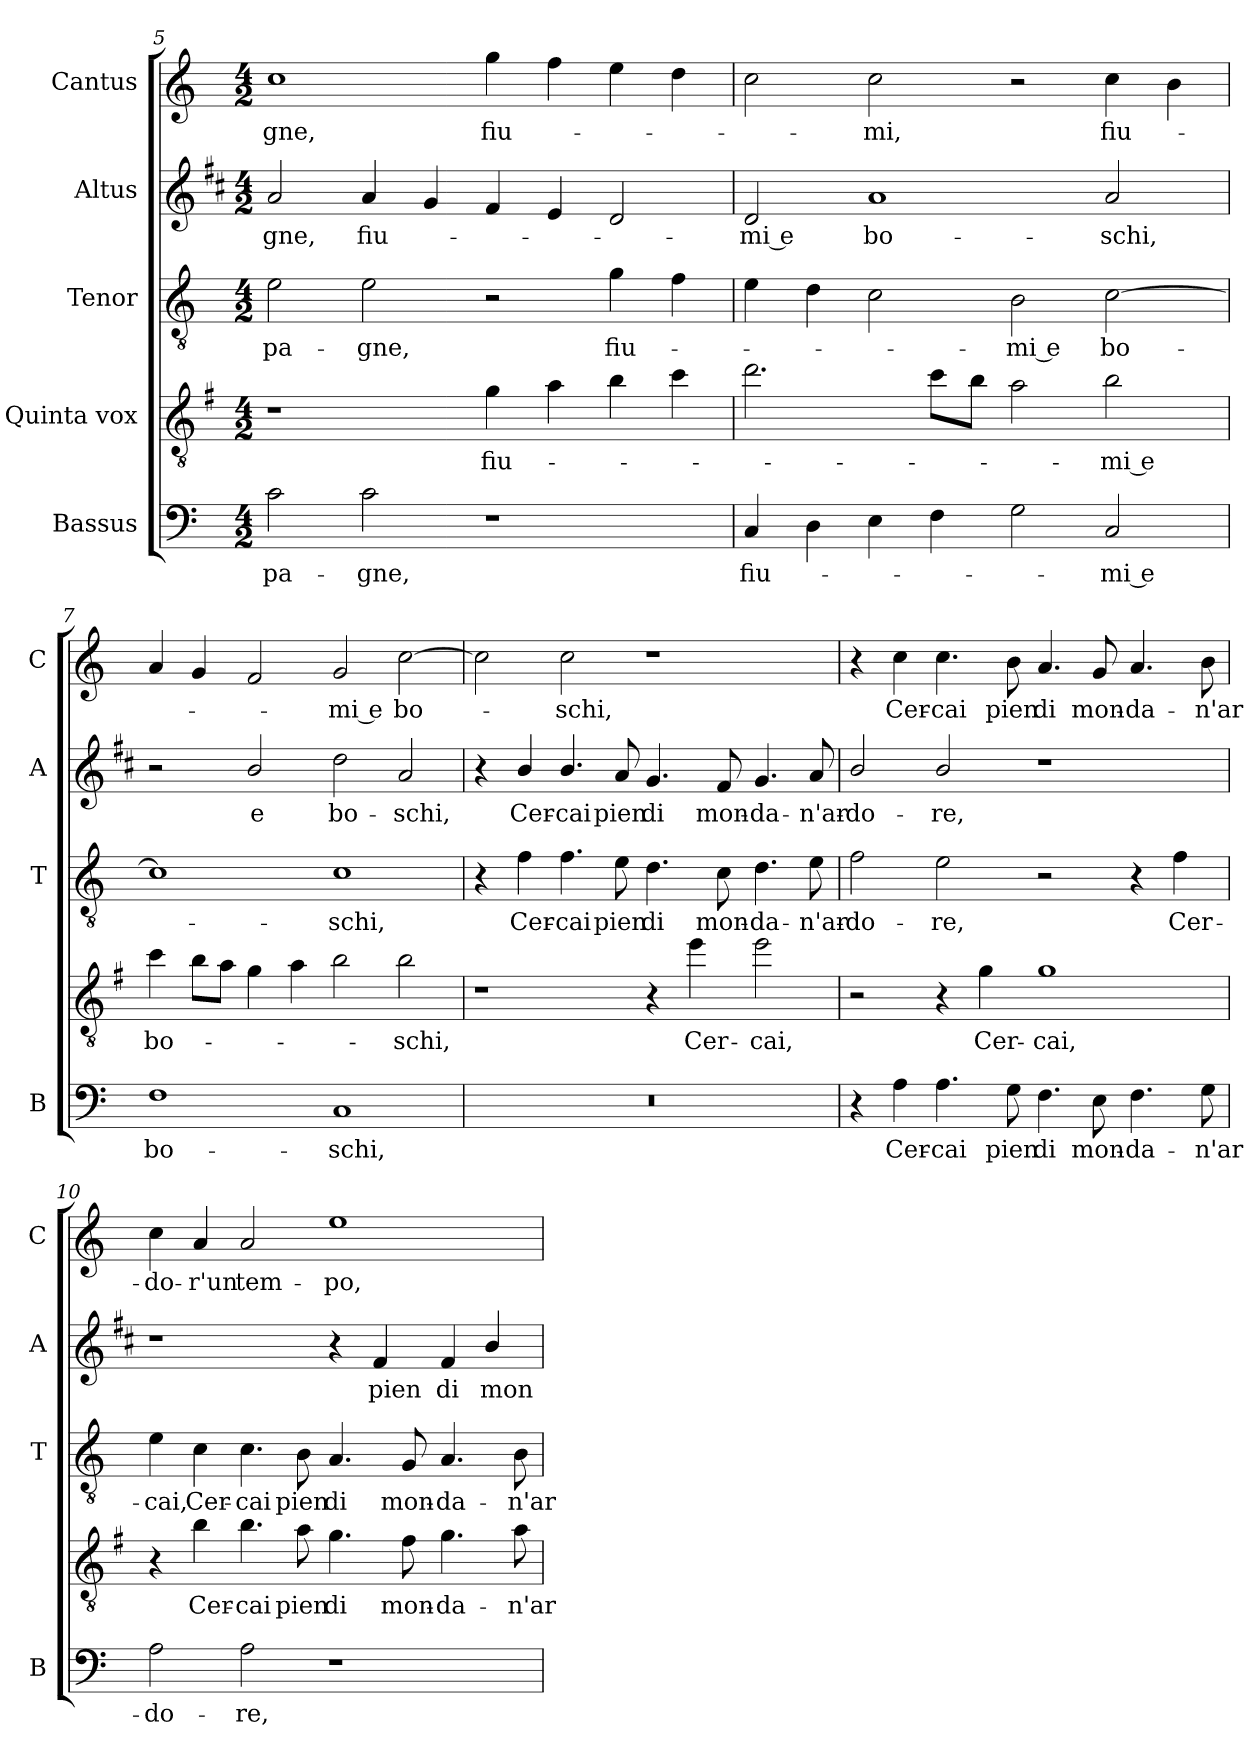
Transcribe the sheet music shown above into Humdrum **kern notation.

**kern	**text	**kern	**text	**kern	**text	**kern	**text	**kern	**text
*part5	*part5	*part4	*part4	*part3	*part3	*part2	*part2	*part1	*part1
*staff5	*staff5	*staff4	*staff4	*staff3	*staff3	*staff2	*staff2	*staff1	*staff1
*I"Bassus	*	*I"Quinta vox	*	*I"Tenor	*	*I"Altus	*	*I"Cantus	*
*I'B	*	*	*	*I'T	*	*I'A	*	*I'C	*
*clefF4	*	*clefGv2	*	*clefGv2	*	*clefG2	*	*clefG2	*
*	*	*ITrd4c7	*	*	*	*ITrd1c2	*	*	*
*k[]	*	*k[]	*	*k[]	*	*k[]	*	*k[]	*
*C:	*	*C:	*	*C:	*	*C:	*	*C:	*
*M4/2	*	*M4/2	*	*M4/2	*	*M4/2	*	*M4/2	*
=5	=5	=5	=5	=5	=5	=5	=5	=5	=5
!	!LO:LY:b	!	!	!	!LO:LY:b	!	!LO:LY:b	!	!LO:LY:b
2c\	-pa-	1r	.	2e\	-pa-	2g/	-gne,	1cc	-gne,
!	!LO:LY:b	!	!	!	!LO:LY:b	!	!LO:LY:b	!	!
2c\	-gne,	.	.	2e\	-gne,	4g/	fiu-	.	.
.	.	.	.	.	.	4f/	.	.	.
!	!	!	!LO:LY:b	!	!	!	!	!	!LO:LY:b
1r	.	4c\	fiu-	2r	.	4e/	.	4gg\	fiu-
.	.	4d\	.	.	.	4d/	.	4ff\	.
!	!	!	!	!	!LO:LY:b	!	!	!	!
.	.	4e\	.	4g\	fiu-	2c/	.	4ee\	.
.	.	4f\	.	4f\	.	.	.	4dd\	.
!!LO:LB:g=z
=6	=6	=6	=6	=6	=6	=6	=6	=6	=6
!	!LO:LY:b	!	!	!	!	!	!LO:LY:b	!	!
4C/	fiu-	2.g\	.	4e\	.	2c/	-mi e	2cc\	.
4D\	.	.	.	4d\	.	.	.	.	.
!	!	!	!	!	!	!	!LO:LY:b	!	!LO:LY:b
4E\	.	.	.	2c\	.	1g	bo-	2cc\	-mi,
4F\	.	8f\L	.	.	.	.	.	.	.
.	.	8e\J	.	.	.	.	.	.	.
!	!	!	!	!	!LO:LY:b	!	!	!	!
2G\	.	2d\	.	2B\	-mi e	.	.	2r	.
!	!LO:LY:b	!	!LO:LY:b	!	!LO:LY:b	!	!LO:LY:b	!	!LO:LY:b
2C/	-mi e	2e\	-mi e	[2c\	bo-	2g/	-schi,	4cc\	fiu-
.	.	.	.	.	.	.	.	4b\	.
=7	=7	=7	=7	=7	=7	=7	=7	=7	=7
!	!LO:LY:b	!	!LO:LY:b	!	!	!	!	!	!
1F	bo-	4f\	bo-	1c]	.	2r	.	4a/	.
.	.	8e\L	.	.	.	.	.	4g/	.
.	.	8d\J	.	.	.	.	.	.	.
!	!	!	!	!	!	!	!LO:LY:b	!	!
.	.	4c\	.	.	.	2a/	e	2f/	.
.	.	4d\	.	.	.	.	.	.	.
!	!LO:LY:b	!	!	!	!LO:LY:b	!	!LO:LY:b	!	!LO:LY:b
1C	-schi,	2e\	.	1c	-schi,	2cc\	bo-	2g/	-mi e
!	!	!	!LO:LY:b	!	!	!	!LO:LY:b	!	!LO:LY:b
.	.	2e\	-schi,	.	.	2g/	-schi,	[2cc\	bo-
=8	=8	=8	=8	=8	=8	=8	=8	=8	=8
0r	.	1r	.	4r	.	4r	.	2cc\]	.
!	!	!	!	!	!LO:LY:b	!	!LO:LY:b	!	!
.	.	.	.	4f\	Cer-	4a/	Cer-	.	.
!	!	!	!	!	!LO:LY:b	!	!LO:LY:b	!	!LO:LY:b
.	.	.	.	4.f\	-cai	4.a/	-cai	2cc\	-schi,
!	!	!	!	!	!LO:LY:b	!	!LO:LY:b	!	!
.	.	.	.	8e\	pien	8g/	pien	.	.
!	!	!	!	!	!LO:LY:b	!	!LO:LY:b	!	!
.	.	4r	.	4.d\	di	4.f/	di	1r	.
!	!	!	!LO:LY:b	!	!	!	!	!	!
.	.	4a\	Cer-	.	.	.	.	.	.
!	!	!	!	!	!LO:LY:b	!	!LO:LY:b	!	!
.	.	.	.	8c\	mon-	8e/	mon-	.	.
!	!	!	!LO:LY:b	!	!LO:LY:b	!	!LO:LY:b	!	!
.	.	2a\	-cai,	4.d\	-da-	4.f/	-da-	.	.
!	!	!	!	!	!LO:LY:b	!	!LO:LY:b	!	!
.	.	.	.	8e\	-n'ar-	8g/	-n'ar-	.	.
=9	=9	=9	=9	=9	=9	=9	=9	=9	=9
!	!	!	!	!	!LO:LY:b	!	!LO:LY:b	!	!
4r	.	2r	.	2f\	-do-	2a/	-do-	4r	.
!	!LO:LY:b	!	!	!	!	!	!	!	!LO:LY:b
4A\	Cer-	.	.	.	.	.	.	4cc\	Cer-
!	!LO:LY:b	!	!	!	!LO:LY:b	!	!LO:LY:b	!	!LO:LY:b
4.A\	-cai	4r	.	2e\	-re,	2a/	-re,	4.cc\	-cai
!	!	!	!LO:LY:b	!	!	!	!	!	!
.	.	4c\	Cer-	.	.	.	.	.	.
!	!LO:LY:b	!	!	!	!	!	!	!	!LO:LY:b
8G\	pien	.	.	.	.	.	.	8b\	pien
!	!LO:LY:b	!	!LO:LY:b	!	!	!	!	!	!LO:LY:b
4.F\	di	1c	-cai,	2r	.	1r	.	4.a/	di
!	!LO:LY:b	!	!	!	!	!	!	!	!LO:LY:b
8E\	mon-	.	.	.	.	.	.	8g/	mon-
!	!LO:LY:b	!	!	!	!	!	!	!	!LO:LY:b
4.F\	-da-	.	.	4r	.	.	.	4.a/	-da-
!	!	!	!	!	!LO:LY:b	!	!	!	!
.	.	.	.	4f\	Cer-	.	.	.	.
!	!LO:LY:b	!	!	!	!	!	!	!	!LO:LY:b
8G\	-n'ar-	.	.	.	.	.	.	8b\	-n'ar-
!!LO:LB:g=z
=10	=10	=10	=10	=10	=10	=10	=10	=10	=10
!	!LO:LY:b	!	!	!	!LO:LY:b	!	!	!	!LO:LY:b
2A\	-do-	4r	.	4e\	-cai,	1r	.	4cc\	-do-
!	!	!	!LO:LY:b	!	!LO:LY:b	!	!	!	!LO:LY:b
.	.	4e\	Cer-	4c\	Cer-	.	.	4a/	-r'un
!	!LO:LY:b	!	!LO:LY:b	!	!LO:LY:b	!	!	!	!LO:LY:b
2A\	-re,	4.e\	-cai	4.c\	-cai	.	.	2a/	tem-
!	!	!	!LO:LY:b	!	!LO:LY:b	!	!	!	!
.	.	8d\	pien	8B\	pien	.	.	.	.
!	!	!	!LO:LY:b	!	!LO:LY:b	!	!	!	!LO:LY:b
1r	.	4.c\	di	4.A/	di	4r	.	1ee	-po,
!	!	!	!	!	!	!	!LO:LY:b	!	!
.	.	.	.	.	.	4e/	pien	.	.
!	!	!	!LO:LY:b	!	!LO:LY:b	!	!	!	!
.	.	8B\	mon-	8G/	mon-	.	.	.	.
!	!	!	!LO:LY:b	!	!LO:LY:b	!	!LO:LY:b	!	!
.	.	4.c\	-da-	4.A/	-da-	4e/	di	.	.
!	!	!	!	!	!	!	!LO:LY:b	!	!
.	.	.	.	.	.	4a/	mon-	.	.
!	!	!	!LO:LY:b	!	!LO:LY:b	!	!	!	!
.	.	8d\	-n'ar-	8B\	-n'ar-	.	.	.	.
=	=	=	=	=	=	=	=	=	=
*-	*-	*-	*-	*-	*-	*-	*-	*-	*-
